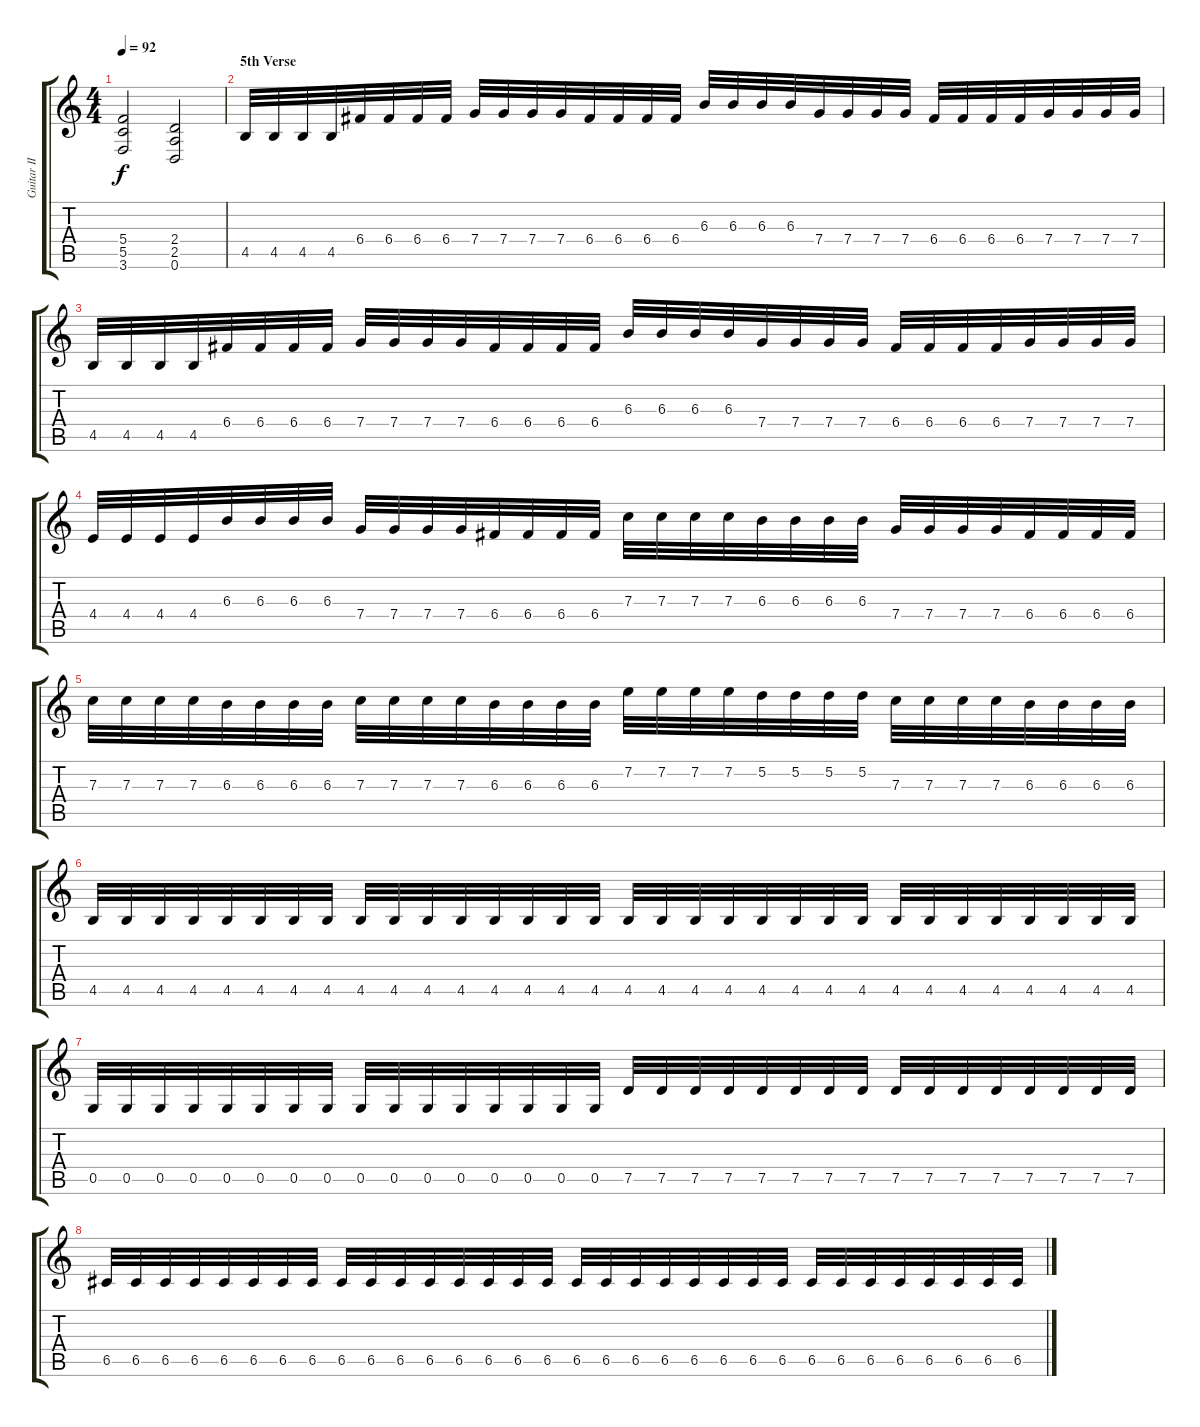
\track ("Guitar II" "Guitar II") {instrument distortionguitar}
\staff {score tabs}
\tuning (D4 A3 F3 C3 G2 D2) {hide}
\ts (4 4)
\tempo 92
\clef g2
\ks c
(5.4 5.5 3.6).2{dy f} (2.4 2.5 0.6).2 |
\section ("" "5th Verse")
4.5.32 4.5.32 4.5.32 4.5.32 6.4.32 6.4.32 6.4.32 6.4.32 7.4.32 7.4.32 7.4.32 7.4.32 6.4.32 6.4.32 6.4.32 6.4.32 6.3.32 6.3.32 6.3.32 6.3.32 7.4.32 7.4.32 7.4.32 7.4.32 6.4.32 6.4.32 6.4.32 6.4.32 7.4.32 7.4.32 7.4.32 7.4.32 |
4.5.32 4.5.32 4.5.32 4.5.32 6.4.32 6.4.32 6.4.32 6.4.32 7.4.32 7.4.32 7.4.32 7.4.32 6.4.32 6.4.32 6.4.32 6.4.32 6.3.32 6.3.32 6.3.32 6.3.32 7.4.32 7.4.32 7.4.32 7.4.32 6.4.32 6.4.32 6.4.32 6.4.32 7.4.32 7.4.32 7.4.32 7.4.32 |
4.4.32 4.4.32 4.4.32 4.4.32 6.3.32 6.3.32 6.3.32 6.3.32 7.4.32 7.4.32 7.4.32 7.4.32 6.4.32 6.4.32 6.4.32 6.4.32 7.3.32 7.3.32 7.3.32 7.3.32 6.3.32 6.3.32 6.3.32 6.3.32 7.4.32 7.4.32 7.4.32 7.4.32 6.4.32 6.4.32 6.4.32 6.4.32 |
7.3.32 7.3.32 7.3.32 7.3.32 6.3.32 6.3.32 6.3.32 6.3.32 7.3.32 7.3.32 7.3.32 7.3.32 6.3.32 6.3.32 6.3.32 6.3.32 7.2.32 7.2.32 7.2.32 7.2.32 5.2.32 5.2.32 5.2.32 5.2.32 7.3.32 7.3.32 7.3.32 7.3.32 6.3.32 6.3.32 6.3.32 6.3.32 |
4.5.32 4.5.32 4.5.32 4.5.32 4.5.32 4.5.32 4.5.32 4.5.32 4.5.32 4.5.32 4.5.32 4.5.32 4.5.32 4.5.32 4.5.32 4.5.32 4.5.32 4.5.32 4.5.32 4.5.32 4.5.32 4.5.32 4.5.32 4.5.32 4.5.32 4.5.32 4.5.32 4.5.32 4.5.32 4.5.32 4.5.32 4.5.32 |
0.5.32 0.5.32 0.5.32 0.5.32 0.5.32 0.5.32 0.5.32 0.5.32 0.5.32 0.5.32 0.5.32 0.5.32 0.5.32 0.5.32 0.5.32 0.5.32 7.5.32 7.5.32 7.5.32 7.5.32 7.5.32 7.5.32 7.5.32 7.5.32 7.5.32 7.5.32 7.5.32 7.5.32 7.5.32 7.5.32 7.5.32 7.5.32 |
6.5.32 6.5.32 6.5.32 6.5.32 6.5.32 6.5.32 6.5.32 6.5.32 6.5.32 6.5.32 6.5.32 6.5.32 6.5.32 6.5.32 6.5.32 6.5.32 6.5.32 6.5.32 6.5.32 6.5.32 6.5.32 6.5.32 6.5.32 6.5.32 6.5.32 6.5.32 6.5.32 6.5.32 6.5.32 6.5.32 6.5.32 6.5.32
